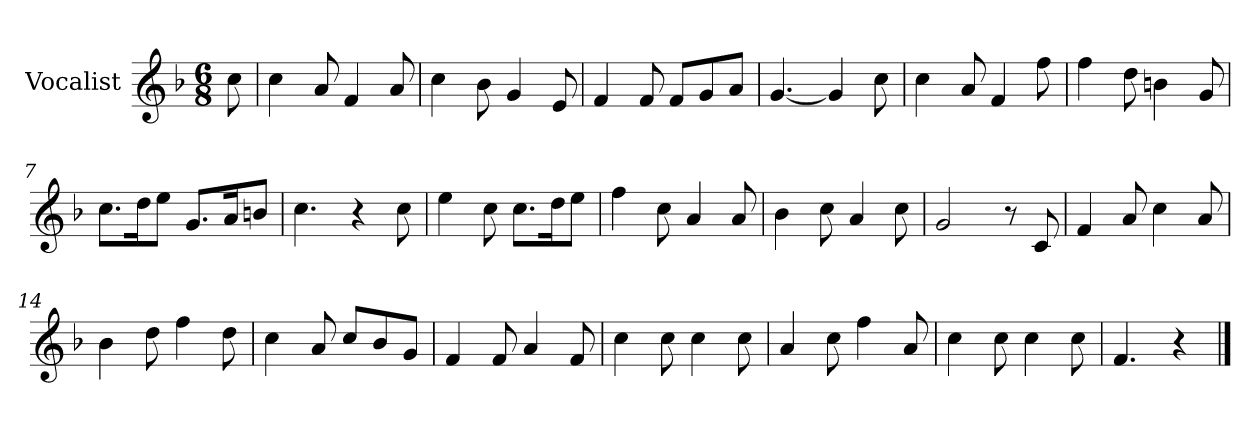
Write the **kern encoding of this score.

**kern
*part1
*staff1
*I"Vocalist
*k[b-]
*F:
*M6/8
=
8cc
=1
4cc
8a
4f
8a
=2
4cc
8b-
4g
8e
=3
4f
8f
8fL
8g
8aJ
=4
[4.g
4g]
8cc
=5
4cc
8a
4f
8ff
=6
4ff
8dd
4bn
8g
=7
8.ccL
16ddK
8eeJ
8.gL
16aK
8bnJ
=8
4.cc
4r
8cc
=9
4ee
8cc
8.ccL
16ddK
8eeJ
=10
4ff
8cc
4a
8a
=11
4b-
8cc
4a
8cc
=12
2g
8r
8c
=13
4f
8a
4cc
8a
=14
4b-
8dd
4ff
8dd
=15
4cc
8a
8ccL
8b-
8gJ
=16
4f
8f
4a
8f
=17
4cc
8cc
4cc
8cc
=18
4a
8cc
4ff
8a
=19
4cc
8cc
4cc
8cc
=20
4.f
4r
==
*-
